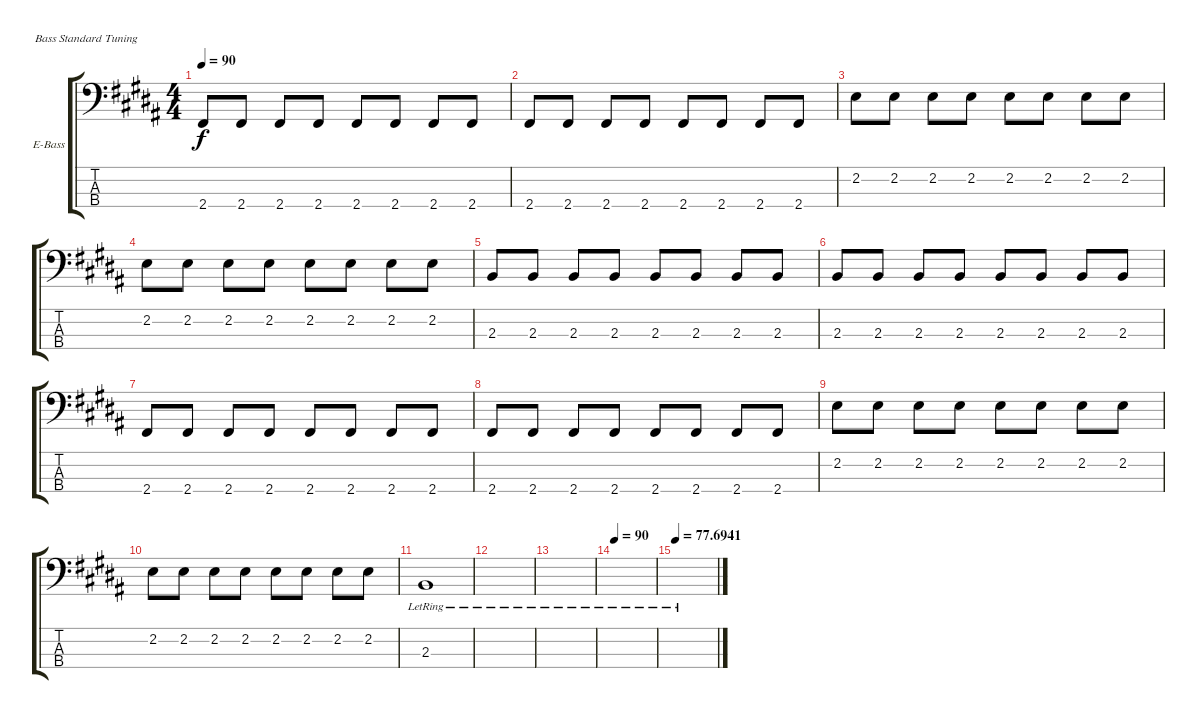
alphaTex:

\defaultSystemsLayout 4
\bracketExtendMode groupsimilarinstruments
\firstSystemTrackNameOrientation horizontal
\otherSystemsTrackNameOrientation horizontal
\track ("Electric Bass" "E-Bass") {instrument electricbassfinger}
\staff {score tabs}
\tuning (G2 D2 A1 E1)
\ts (4 4)
\tempo 90
\clef f4
\ks b
2.4.8{dy f} 2.4.8 2.4.8 2.4.8 2.4.8 2.4.8 2.4.8 2.4.8 |
2.4.8 2.4.8 2.4.8 2.4.8 2.4.8 2.4.8 2.4.8 2.4.8 |
2.2.8 2.2.8 2.2.8 2.2.8 2.2.8 2.2.8 2.2.8 2.2.8 |
2.2.8 2.2.8 2.2.8 2.2.8 2.2.8 2.2.8 2.2.8 2.2.8 |
2.3.8 2.3.8 2.3.8 2.3.8 2.3.8 2.3.8 2.3.8 2.3.8 |
2.3.8 2.3.8 2.3.8 2.3.8 2.3.8 2.3.8 2.3.8 2.3.8 |
2.4.8 2.4.8 2.4.8 2.4.8 2.4.8 2.4.8 2.4.8 2.4.8 |
2.4.8 2.4.8 2.4.8 2.4.8 2.4.8 2.4.8 2.4.8 2.4.8 |
2.2.8 2.2.8 2.2.8 2.2.8 2.2.8 2.2.8 2.2.8 2.2.8 |
2.2.8 2.2.8 2.2.8 2.2.8 2.2.8 2.2.8 2.2.8 2.2.8 |
2.3{lr}.1 |
|
|
\tempo 90
|
\tempo
77.6941
